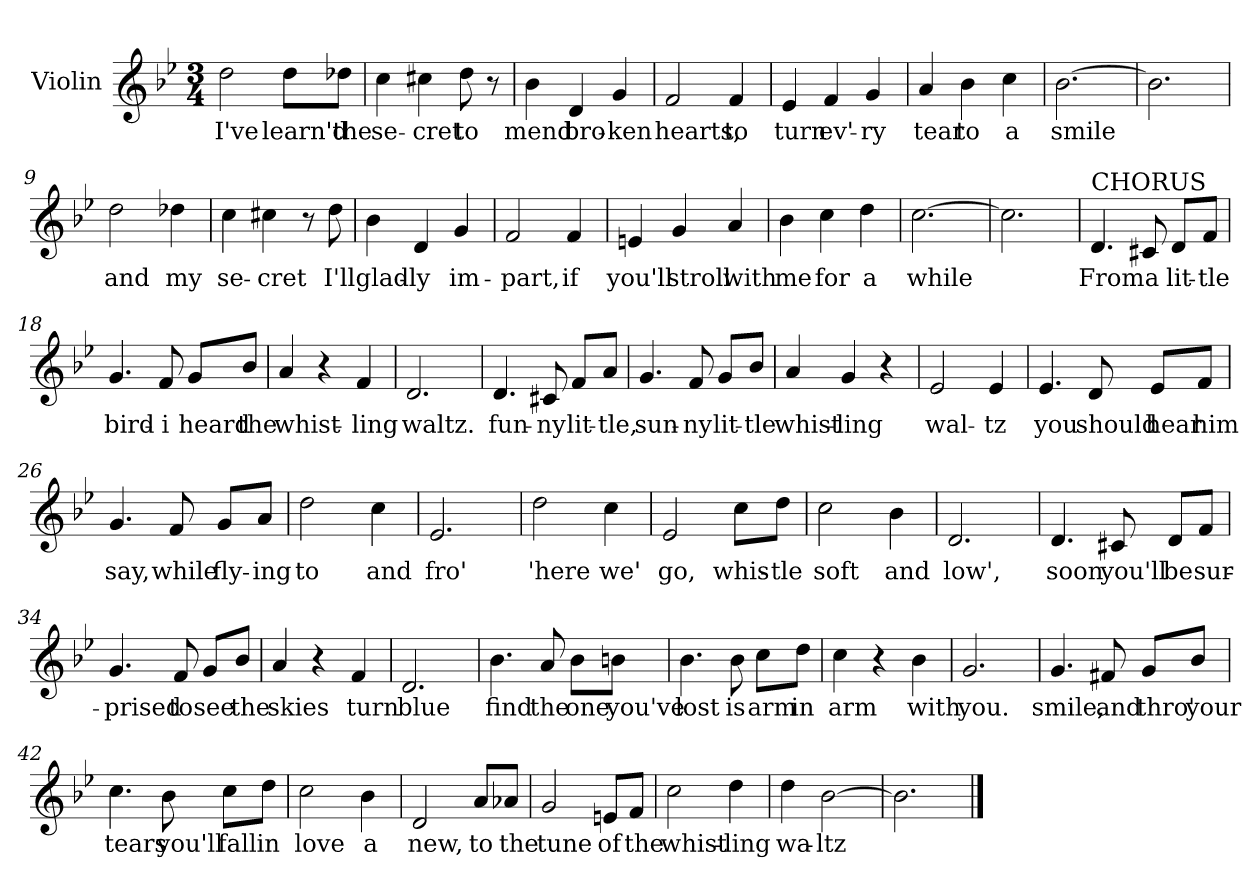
**kern	**text
*part1	*part1
*staff1	*staff1
*I"Violin	*
*I'Vln	*
*clefG2	*
*k[b-e-]	*
*B-:	*
*M3/4	*
=1	=1
2dd\	I've
8dd\L	learn'd
8dd-X\J	the
=2	=2
4cc\	se-
4cc#X\	cret
8dd\	to
8r	.
=3	=3
4b-\	mend
4d/	bro-
4g/	ken
=4	=4
2f/	hearts,
4f/	to
=5	=5
4e-/	turn
4f/	ev'-
4g/	ry
=6	=6
4a/	tear
4b-\	to
4cc\	a
=7	=7
[2.b-\	smile
=8	=8
2.b-\]	.
!!LO:LB:g=z
=9	=9
2dd\	and
4dd-X\	my
=10	=10
4cc\	se-
4cc#X\	cret
8r	.
8dd\	I'll
=11	=11
4b-\	glad-
4d/	ly
4g/	im-
=12	=12
2f/	part,
4f/	if
=13	=13
4en/	you'll
4g/	stroll
4a/	with
=14	=14
4b-\	me
4cc\	for
4dd\	a
=15	=15
[2.cc\	while
=16	=16
2.cc\]	.
!!LO:LB:g=z
=17	=17
!LO:TX:a:t=CHORUS	!
4.d/	From
8c#X/	a
8d/L	lit-
8f/J	tle
=18	=18
4.g/	bird-
8f/	i
8g/L	heard
8b-/J	the
=19	=19
4a/	whist-
4r	.
4f/	ling
=20	=20
2.d/	waltz.
=21	=21
4.d/	fun-
8c#X/	ny
8f/L	lit-
8a/J	tle,
=22	=22
4.g/	sun-
8f/	ny
8g/L	lit-
8b-/J	tle
=23	=23
4a/	whist-
4g/	ling
4r	.
=24	=24
2e-/	wal-
4e-/	tz
!!LO:LB:g=z
=25	=25
4.e-/	you
8d/	should
8e-/L	hear
8f/J	him
=26	=26
4.g/	say,
8f/	while
8g/L	fly-
8a/J	ing
=27	=27
2dd\	to
4cc\	and
=28	=28
2.e-/	fro'
=29	=29
2dd\	'here
4cc\	we'
=30	=30
2e-/	go,
8cc\L	whis-
8dd\J	tle
=31	=31
2cc\	soft
4b-\	and
=32	=32
2.d/	low',
!!LO:LB:g=z
=33	=33
4.d/	soon
8c#X/	you'll
8d/L	be
8f/J	sur-
=34	=34
4.g/	prised
8f/	to
8g/L	see
8b-/J	the
=35	=35
4a/	skies
4r	.
4f/	turn
=36	=36
2.d/	blue
=37	=37
4.b-\	find
8a/	the
8b-\L	one
8bn\J	you've
=38	=38
4.b-\	lost
8b-\	is
8cc\L	arm
8dd\J	in
=39	=39
4cc\	arm
4r	.
4b-\	with
=40	=40
2.g/	you.
!!LO:LB:g=z
=41	=41
4.g/	smile,
8f#X/	and
8g/L	thro'
8b-/J	your
=42	=42
4.cc\	tears
8b-\	you'll
8cc\L	fall
8dd\J	in
=43	=43
2cc\	love
4b-\	a
=44	=44
2d/	new,
8a/L	to
8a-X/J	the
=45	=45
2g/	tune
8en/L	of
8f/J	the
=46	=46
2cc\	whist-
4dd\	ling
=47	=47
4dd\	wa-
[2b-\	ltz
=48	=48
2.b-\]	.
==	==
*-	*-
